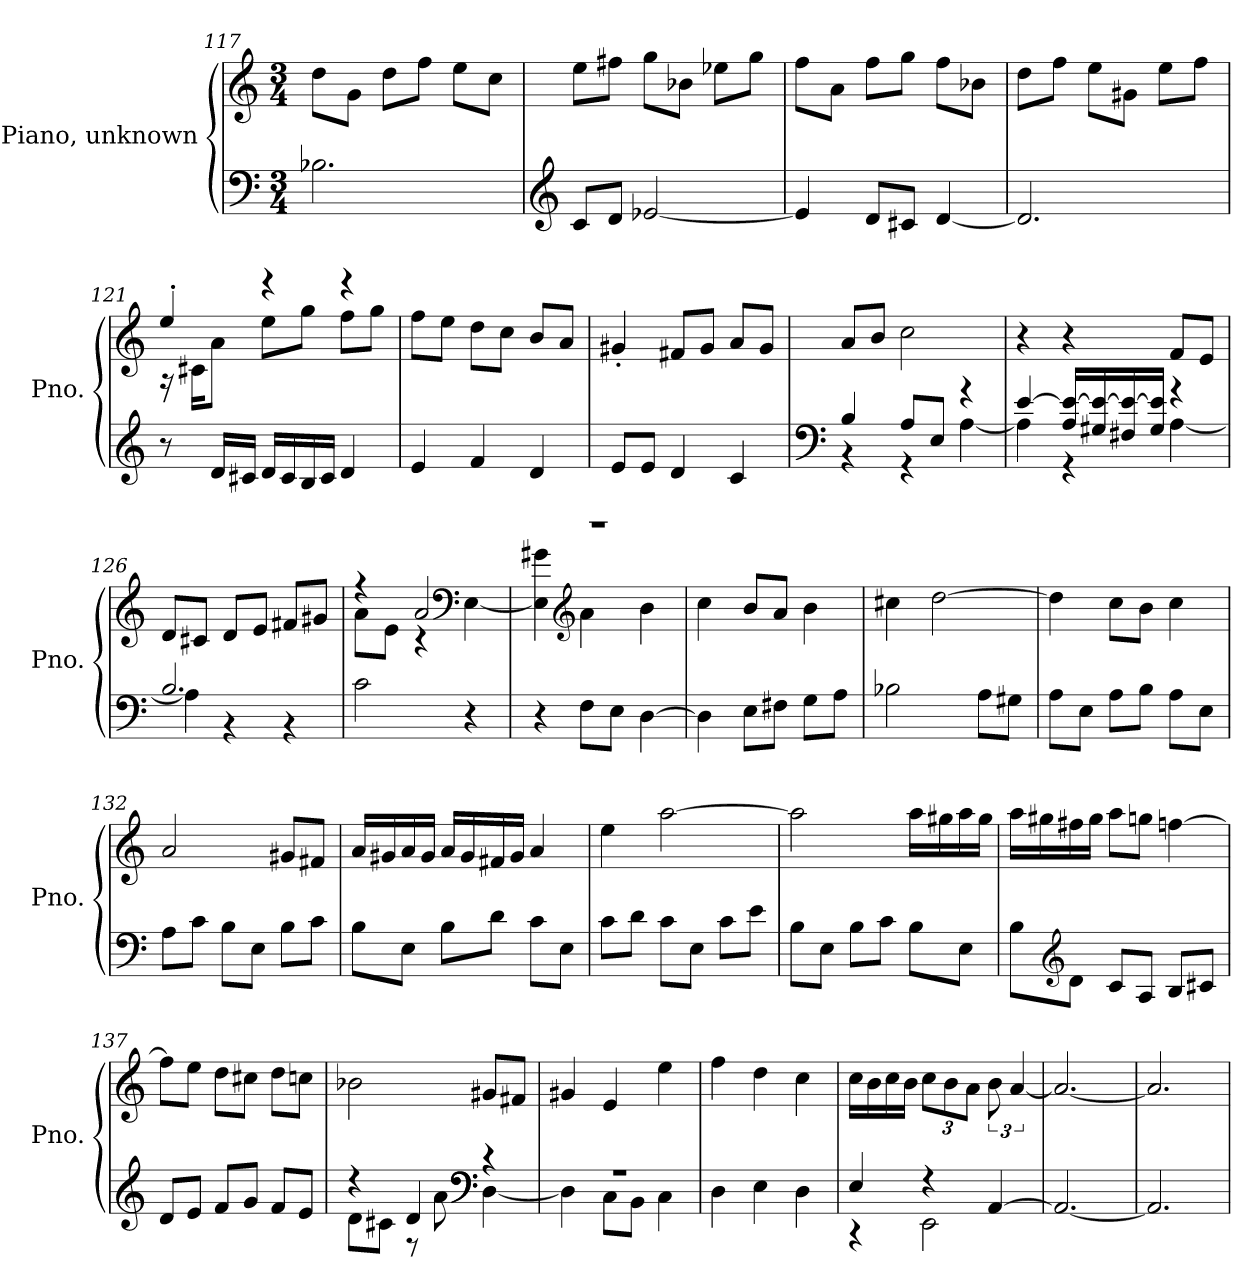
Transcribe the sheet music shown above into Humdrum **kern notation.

**kern	**kern
*part1	*part1
*staff2	*staff1
*I"Piano, unknown	*
*I'Pno.	*
*clefF4	*clefG2
*k[]	*k[]
*M3/4	*M3/4
=117	=117
2.B-X\	8dd\L
.	8g\J
.	8dd\L
.	8ff\J
.	8ee\L
.	8cc\J
!!LO:LB:g=z
=118	=118
*clefG2	*
8c/L	8ee\L
8d/J	8ff#X\J
[2e-X/	8gg\L
.	8b-X\J
.	8ee-X\L
.	8gg\J
=119	=119
4e-/]	8ff\L
.	8a\J
8d/L	8ff\L
8c#X/J	8gg\J
[4d/	8ff\L
.	8b-X\J
=120	=120
2.d/]	8dd\L
.	8ff\J
.	8ee\L
.	8g#X\J
.	8ee\L
.	8ff\J
=121	=121
*	*^
8r	4ee'/	16r
.	.	16c#X\KL
16d/LL	.	8a\J
16c#X/JJ	.	.
16d/LL	4r	8ee\L
16c#/	.	.
16B/	.	8gg\J
16c#/JJ	.	.
4d/	4r	8ff\L
.	.	8gg\J
*	*v	*v
=122	=122
4e/	8ff\L
.	8ee\J
4f/	8dd\L
.	8cc\J
4d/	8b/L
.	8a/J
!!LO:PB:g=z
=123	=123
8e/L	4g#X'/
8e/J	.
4d/	8f#X/L
.	8g#/J
4c/	8a/L
.	8g#/J
=124	=124
*clefF4	*
*^	*
4B/	4r	8a/L
.	.	8b/J
8A/L	4r	2cc\
8E/J	.	.
4r	[4A\	.
=125	=125	=125
[4e/	4A\]	4r
16A/ 16e/_LL	4r	4r
16G#X/ 16e/_	.	.
16F#X/ 16e/_	.	.
16G#/ 16e/]JJ	.	.
4r	[4A\	8f/L
.	.	8e/J
=126	=126	=126
2.B/	4A\]	8d/L
.	.	8c#X/J
.	4r	8d/L
.	.	8e/J
.	4r	8f#X/L
.	.	8g#X/J
*v	*v	*
=127	=127
*	*^
2c\	4r	8a\L
.	.	8e\J
.	2a/	4r
*	*clefF4	*
4r	.	[4E\
!!LO:LB:g=z	!!
=128	=128	=128
4r	2.r	4E\] 4g#X\
*	*clefG2	*
8F\L	.	4a\
8E\J	.	.
[4D\	.	4b\
*	*v	*v
=129	=129
4D\]	4cc\
8E\L	8b/L
8F#X\J	8a/J
8G\L	4b\
8A\J	.
=130	=130
2B-X\	4cc#X\
.	[2dd\
8A\L	.
8G#X\J	.
=131	=131
8A\L	4dd\]
8E\J	.
8A\L	8cc\L
8B\J	8b\J
8A\L	4cc\
8E\J	.
=132	=132
8A\L	2a/
8c\J	.
8B\L	.
8E\J	.
8B\L	8g#X/L
8c\J	8f#X/J
=133	=133
8B\L	16a/LL
.	16g#X/
8E\J	16a/
.	16g#/JJ
8B\L	16a/LL
.	16g#/
8d\J	16f#X/
.	16g#/JJ
8c\L	4a/
8E\J	.
!!LO:LB:g=z
=134	=134
8c\L	4ee\
8d\J	.
8c\L	[2aa\
8E\J	.
8c\L	.
8e\J	.
=135	=135
8B\L	2aa\]
8E\J	.
8B\L	.
8c\J	.
8B\L	16aa\LL
.	16gg#X\
8E\J	16aa\
.	16gg#\JJ
=136	=136
8B\L	16aa\LL
.	16gg#X\
*clefG2	*
8d\J	16ff#X\
.	16gg#\JJ
8c/L	8aa\L
8A/J	8ggn\J
8B/L	[4ffn\
8c#X/J	.
=137	=137
8d/L	8ff\L]
8e/J	8ee\J
8f/L	8dd\L
8g/J	8cc#X\J
8f/L	8dd\L
8e/J	8ccn\J
!!LO:LB:g=z
=138	=138
*^	*
4r	8d\L	2b-X\
.	8c#X\J	.
4d/	8r	.
.	8a\	.
*clefF4	*	*
4r	[4D\	8g#X/L
.	.	8f#X/J
=139	=139	=139
2.r	4D\]	4g#X/
.	8C\L	4e/
.	8BB\J	.
.	4C\	4ee\
*v	*v	*
=140	=140
4D\	4ff\
4E\	4dd\
4D\	4cc\
=141	=141
*^	*
4E/	4r	16cc\LL
.	.	16b\
.	.	16cc\
.	.	16b\JJ
*	*	*Xbrackettup
4r	2EE\	12cc\L
.	.	12b\
.	.	12a\J
*	*	*brackettup
[4AA/	.	12b\
.	.	[6a/
*v	*v	*
=142	=142
2.AA/_	2.a/_
=143	=143
2.AA/]	2.a/]
=	=
*-	*-
